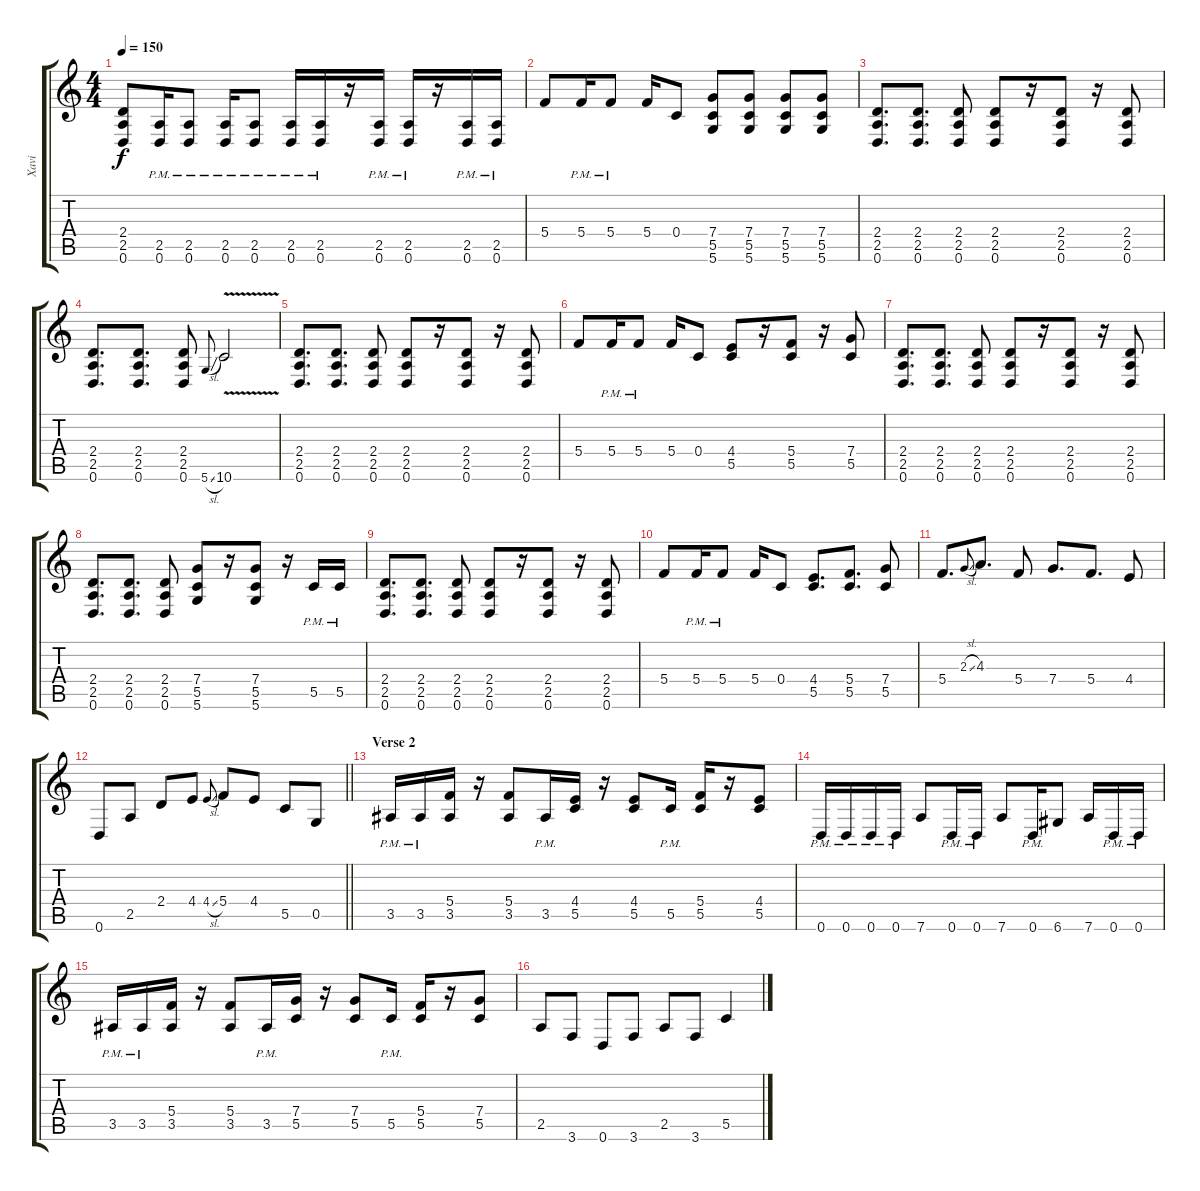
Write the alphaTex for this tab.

\track ("Xavi" "Xavi") {instrument distortionguitar}
\staff {score tabs}
\tuning (D4 A3 F3 C3 G2 D2) {hide}
\ts (4 4)
\tempo 150
\clef g2
\ks c
(2.4 2.5 0.6).8{dy f} (2.5{pm} 0.6{pm}).16 (2.5{pm} 0.6{pm}).8 (2.5{pm} 0.6{pm}).16 (2.5{pm} 0.6{pm}).8 (2.5{pm} 0.6{pm}).16 (2.5{pm} 0.6{pm}).16 r.16 (2.5{pm} 0.6{pm}).16 (2.5{pm} 0.6{pm}).16 r.16 (2.5{pm} 0.6{pm}).16 (2.5{pm} 0.6{pm}).16 |
5.4.8 5.4{pm}.16 5.4{pm}.8 5.4.16 0.4.8 (7.4 5.5 5.6).8 (7.4 5.5 5.6).8 (7.4 5.5 5.6).8 (7.4 5.5 5.6).8 |
(2.4 2.5 0.6).8{d} (2.4 2.5 0.6).8{d} (2.4 2.5 0.6).8 (2.4 2.5 0.6).8 r.16 (2.4 2.5 0.6).8 r.16 (2.4 2.5 0.6).8 |
(2.4 2.5 0.6).8{d} (2.4 2.5 0.6).8{d} (2.4 2.5 0.6).8 5.6{sl}.8{gr onbeat} 10.6{v}.2 |
(2.4 2.5 0.6).8{d} (2.4 2.5 0.6).8{d} (2.4 2.5 0.6).8 (2.4 2.5 0.6).8 r.16 (2.4 2.5 0.6).8 r.16 (2.4 2.5 0.6).8 |
5.4.8 5.4{pm}.16 5.4{pm}.8 5.4.16 0.4.8 (4.4 5.5).8 r.16 (5.4 5.5).8 r.16 (7.4 5.5).8 |
(2.4 2.5 0.6).8{d} (2.4 2.5 0.6).8{d} (2.4 2.5 0.6).8 (2.4 2.5 0.6).8 r.16 (2.4 2.5 0.6).8 r.16 (2.4 2.5 0.6).8 |
(2.4 2.5 0.6).8{d} (2.4 2.5 0.6).8{d} (2.4 2.5 0.6).8 (7.4 5.5 5.6).8 r.16 (7.4 5.5 5.6).8 r.16 5.5{pm}.16 5.5{pm}.16 |
(2.4 2.5 0.6).8{d} (2.4 2.5 0.6).8{d} (2.4 2.5 0.6).8 (2.4 2.5 0.6).8 r.16 (2.4 2.5 0.6).8 r.16 (2.4 2.5 0.6).8 |
5.4.8 5.4{pm}.16 5.4{pm}.8 5.4.16 0.4.8 (4.4 5.5).8{d} (5.4 5.5).8{d} (7.4 5.5).8 |
5.4.8{d} 2.3{sl}.8{gr onbeat} 4.3.8{d} 5.4.8 7.4.8{d} 5.4.8{d} 4.4.8 |
\barLineRight lightlight
0.6.8 2.5.8 2.4.8 4.4.8 4.4{sl}.8{gr onbeat} 5.4.8 4.4.8 5.5.8 0.5.8 |
\section ("" "Verse 2")
3.5{pm}.16 3.5{pm}.16 (5.4 3.5).16 r.16 (5.4 3.5).8 3.5{pm}.16 (4.4 5.5).16 r.16 (4.4 5.5).8 5.5{pm}.16 (5.4 5.5).16 r.16 (4.4 5.5).8 |
0.6{pm}.16 0.6{pm}.16 0.6{pm}.16 0.6{pm}.16 7.6.8 0.6{pm}.16 0.6{pm}.16 7.6.8 0.6{pm}.16 6.6.8 7.6.16 0.6{pm}.16 0.6{pm}.16 |
3.5{pm}.16 3.5{pm}.16 (5.4 3.5).16 r.16 (5.4 3.5).8 3.5{pm}.16 (7.4 5.5).16 r.16 (7.4 5.5).8 5.5{pm}.16 (5.4 5.5).16 r.16 (7.4 5.5).8 |
2.5.8 3.6.8 0.6.8 3.6.8 2.5.8 3.6.8 5.5.4
